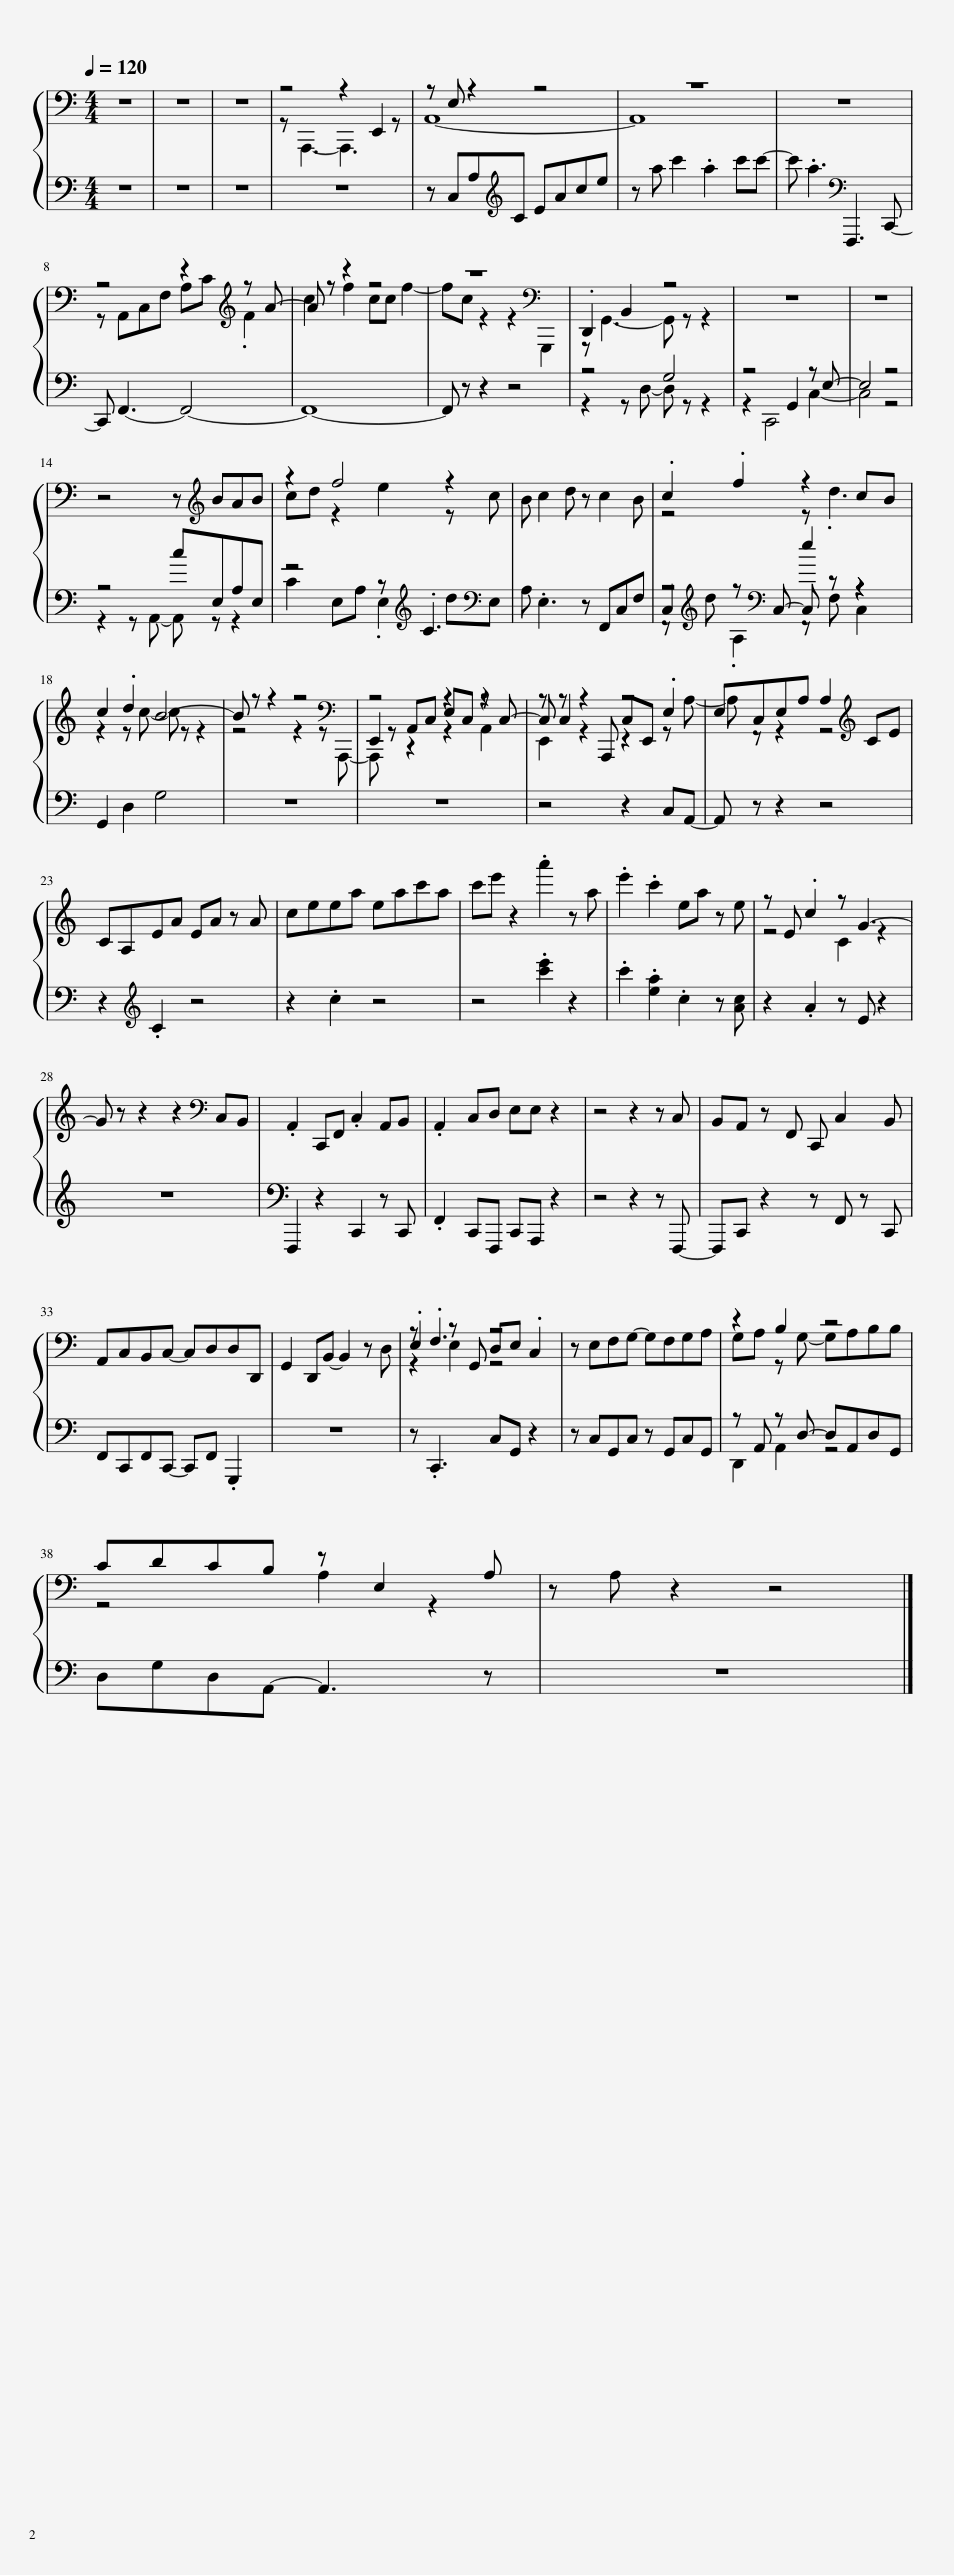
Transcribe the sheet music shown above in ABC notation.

X:1
%%score { ( 1 3 6 ) | ( 2 4 5 ) }
L:1/8
Q:1/4=120
M:4/4
I:linebreak $
K:C
V:1 bass
V:3 bass
V:6 bass
V:2 bass
V:4 bass
V:5 bass
V:1
 z8 | z8 | z8 | z4 z2 E,,2 | z E, z2 z4 | %5
 z8 | z8 |$ z4 z2[K:treble] z A- | A z z2 z4 | z8[K:bass] | %10
 .D,,2 B,,2 z4 | z8 | z8 |$ z4 z[K:treble] BAB | z2 f4 z2 | %15
 B c2 d z c2 B | .c2 .f2 z2 cB |$ c2 .d2 B4- | B z z2 z4[K:bass] | E,,2 A,,C, E,C, z2 | %20
 z C,2 A,,, C,E,, .E,2 | E,C,E,A, A,2[K:treble] CE |$ CA,EA EA z A | ceea eac'a | c'e' z2 .a'2 z a | %25
 .e'2 .c'2 ea z e | z E .c2 z G3- |$ G z z2 z2[K:bass] C,B,, | .A,,2 C,,F,, .C,2 A,,B,, | .A,,2 C,D, E,E, z2 | %30
 z4 z2 z C, | B,,A,, z F,, C,, C,2 B,, |$ A,,C,B,,C,- C,D,D,D,, | G,,2 D,,B,,- B,,2 z D, | z .F,3 z4 | %35
 z E,F,G,- G,F,G,A, | z2 B,2 z4 |$ CDCB, z E,2 A, | z A, z2 z4 |] %39
V:2
 z8 | z8 | z8 | z8 | z C,A,[K:treble]C EAce | %5
 z a c'2 .a2 c'c'- | c' .a3[K:bass] F,,,3 C,,- |$ C,, F,,3- F,,4- | F,,8- | F,, z z2 z4 | %10
 z4 G,4 | z4 G,,2 z E,- | E,4 z4 |$ z4 cE,A,E, | z4 z[K:treble] .C3[K:bass] | %15
 A, .E,3 z F,,C,F, | z4[K:treble][K:bass] e2 z2 |$ G,,2 D,2 G,4 | z8 | z8 | %20
 z4 z2 C,A,,- | A,, z z2 z4 |$ z2[K:treble] .C2 z4 | z2 .c2 z4 | z4 .[c'e']2 z2 | %25
 .c'2 .[ea]2 .c2 z [Ac] | z2 .A2 z E z2 |$ z8 | F,,,2 z2 C,,2 z C,, | .F,,2 C,,F,,, C,,A,,, z2 | %30
 z4 z2 z F,,,- | F,,,C,, z2 z F,, z C,, |$ F,,C,,F,,C,,- C,,F,, .G,,,2 | z8 | z .C,,3 C,G,, z2 | %35
 z C,G,,C, z G,,C,G,, | z A,, z D,- D,A,,D,G,, |$ D,G,D,A,,- A,,3 z | z8 |] %39
V:3
 x8 | x8 | x8 | z A,,,3- A,,,3 z | A,,8- | %5
 A,,8 | x8 |$ z A,,C,F, A,C[K:treble] .F2 | c2 f2 cc f2- | fc z2 z2[K:bass] G,,,2 | %10
 z G,,3- G,, z z2 | x8 | x8 |$ x5[K:treble] x3 | cd z2 e2 z c | %15
 x8 | z4 z .d3 |$ z2 z c- c z z2 | z4 z2 z[K:bass] A,,,- | A,,, z z2 z2 A,,2 | %20
 E,,2 z2 z2 z A,- | A, z z2 z4[K:treble] |$ x8 | x8 | x8 | %25
 x8 | z4 C2 z2 |$ x6[K:bass] x2 | x8 | x8 | %30
 x8 | x8 |$ x8 | x8 | z2 E,2 z4 | %35
 x8 | G,A, z G,- G,A,B,B, |$ z4 A,2 z2 | x8 |] %39
V:4
 x8 | x8 | x8 | x8 | x3[K:treble] x5 | %5
 x8 | x4[K:bass] x4 |$ x8 | x8 | x8 | %10
 z2 z D,- D, z z2 | z2 C,,4 C,2- | C,4 z4 |$ z2 z A,,- A,, z z2 | C2 E,A, .E,2[K:treble] d[K:bass]E, | %15
 x8 | z[K:treble] d .A,2[K:bass] z F, C,2 |$ x8 | x8 | x8 | %20
 x8 | x8 |$ x2[K:treble] x6 | x8 | x8 | %25
 x8 | x8 |$ x8 | x8 | x8 | %30
 x8 | x8 |$ x8 | x8 | x8 | %35
 x8 | D,,2 A,,2 z4 |$ x8 | x8 |] %39
V:5
 x8 | x8 | x8 | x8 | x3[K:treble] x5 | %5
 x8 | x4[K:bass] x4 |$ x8 | x8 | x8 | %10
 x8 | x8 | x8 |$ x8 | x5[K:treble] x2[K:bass] x | %15
 x8 | C,2[K:treble] z[K:bass] C,- C, z z2 |$ x8 | x8 | x8 | %20
 x8 | x8 |$ x2[K:treble] x6 | x8 | x8 | %25
 x8 | x8 |$ x8 | x8 | x8 | %30
 x8 | x8 |$ x8 | x8 | x8 | %35
 x8 | x8 |$ x8 | x8 |] %39
V:6
 x8 | x8 | x8 | x8 | x8 | %5
 x8 | x8 |$ x6[K:treble] x2 | x8 | x6[K:bass] x2 | %10
 x8 | x8 | x8 |$ x5[K:treble] x3 | x8 | %15
 x8 | x8 |$ x8 | x7[K:bass] x | z4 z2 z C,- | %20
 C, z z2 z4 | x6[K:treble] x2 |$ x8 | x8 | x8 | %25
 x8 | x8 |$ x6[K:bass] x2 | x8 | x8 | %30
 x8 | x8 |$ x8 | x8 | .E,2 z G,, D,E, .C,2 | %35
 x8 | x8 |$ x8 | x8 |] %39
